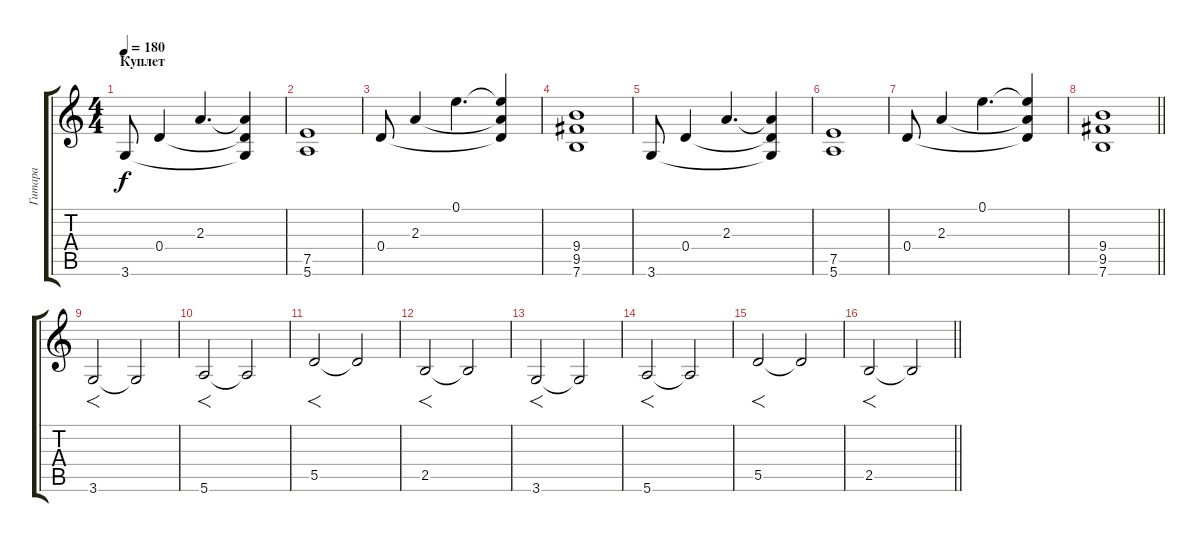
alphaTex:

\track ("Гитара" "Гитара") {instrument distortionguitar}
\staff {score tabs}
\tuning (E4 B3 G3 D3 A2 E2) {hide}
\ts (4 4)
\section ("" "Куплет")
\tempo 180
\clef g2
\ks c
3.6.8{dy f instrument electricguitarmuted} 0.4.4 2.3.4{d} (2.3{t} 0.4{t} 3.6{t}).4 |
(7.5 5.6).1 |
0.4.8 2.3.4 0.1.4{d} (0.1{t} 2.3{t} 0.4{t}).4 |
(9.4 9.5 7.6).1 |
3.6.8 0.4.4 2.3.4{d} (2.3{t} 0.4{t} 3.6{t}).4 |
(7.5 5.6).1 |
0.4.8 2.3.4 0.1.4{d} (0.1{t} 2.3{t} 0.4{t}).4 |
\barLineRight lightlight
(9.4 9.5 7.6).1 |
\section ("" "")
3.6.2{f instrument distortionguitar} 3.6{t}.2 |
5.6.2{f} 5.6{t}.2 |
5.5.2{f} 5.5{t}.2 |
2.5.2{f} 2.5{t}.2 |
3.6.2{f} 3.6{t}.2 |
5.6.2{f} 5.6{t}.2 |
5.5.2{f} 5.5{t}.2 |
\barLineRight lightlight
2.5.2{f} 2.5{t}.2
